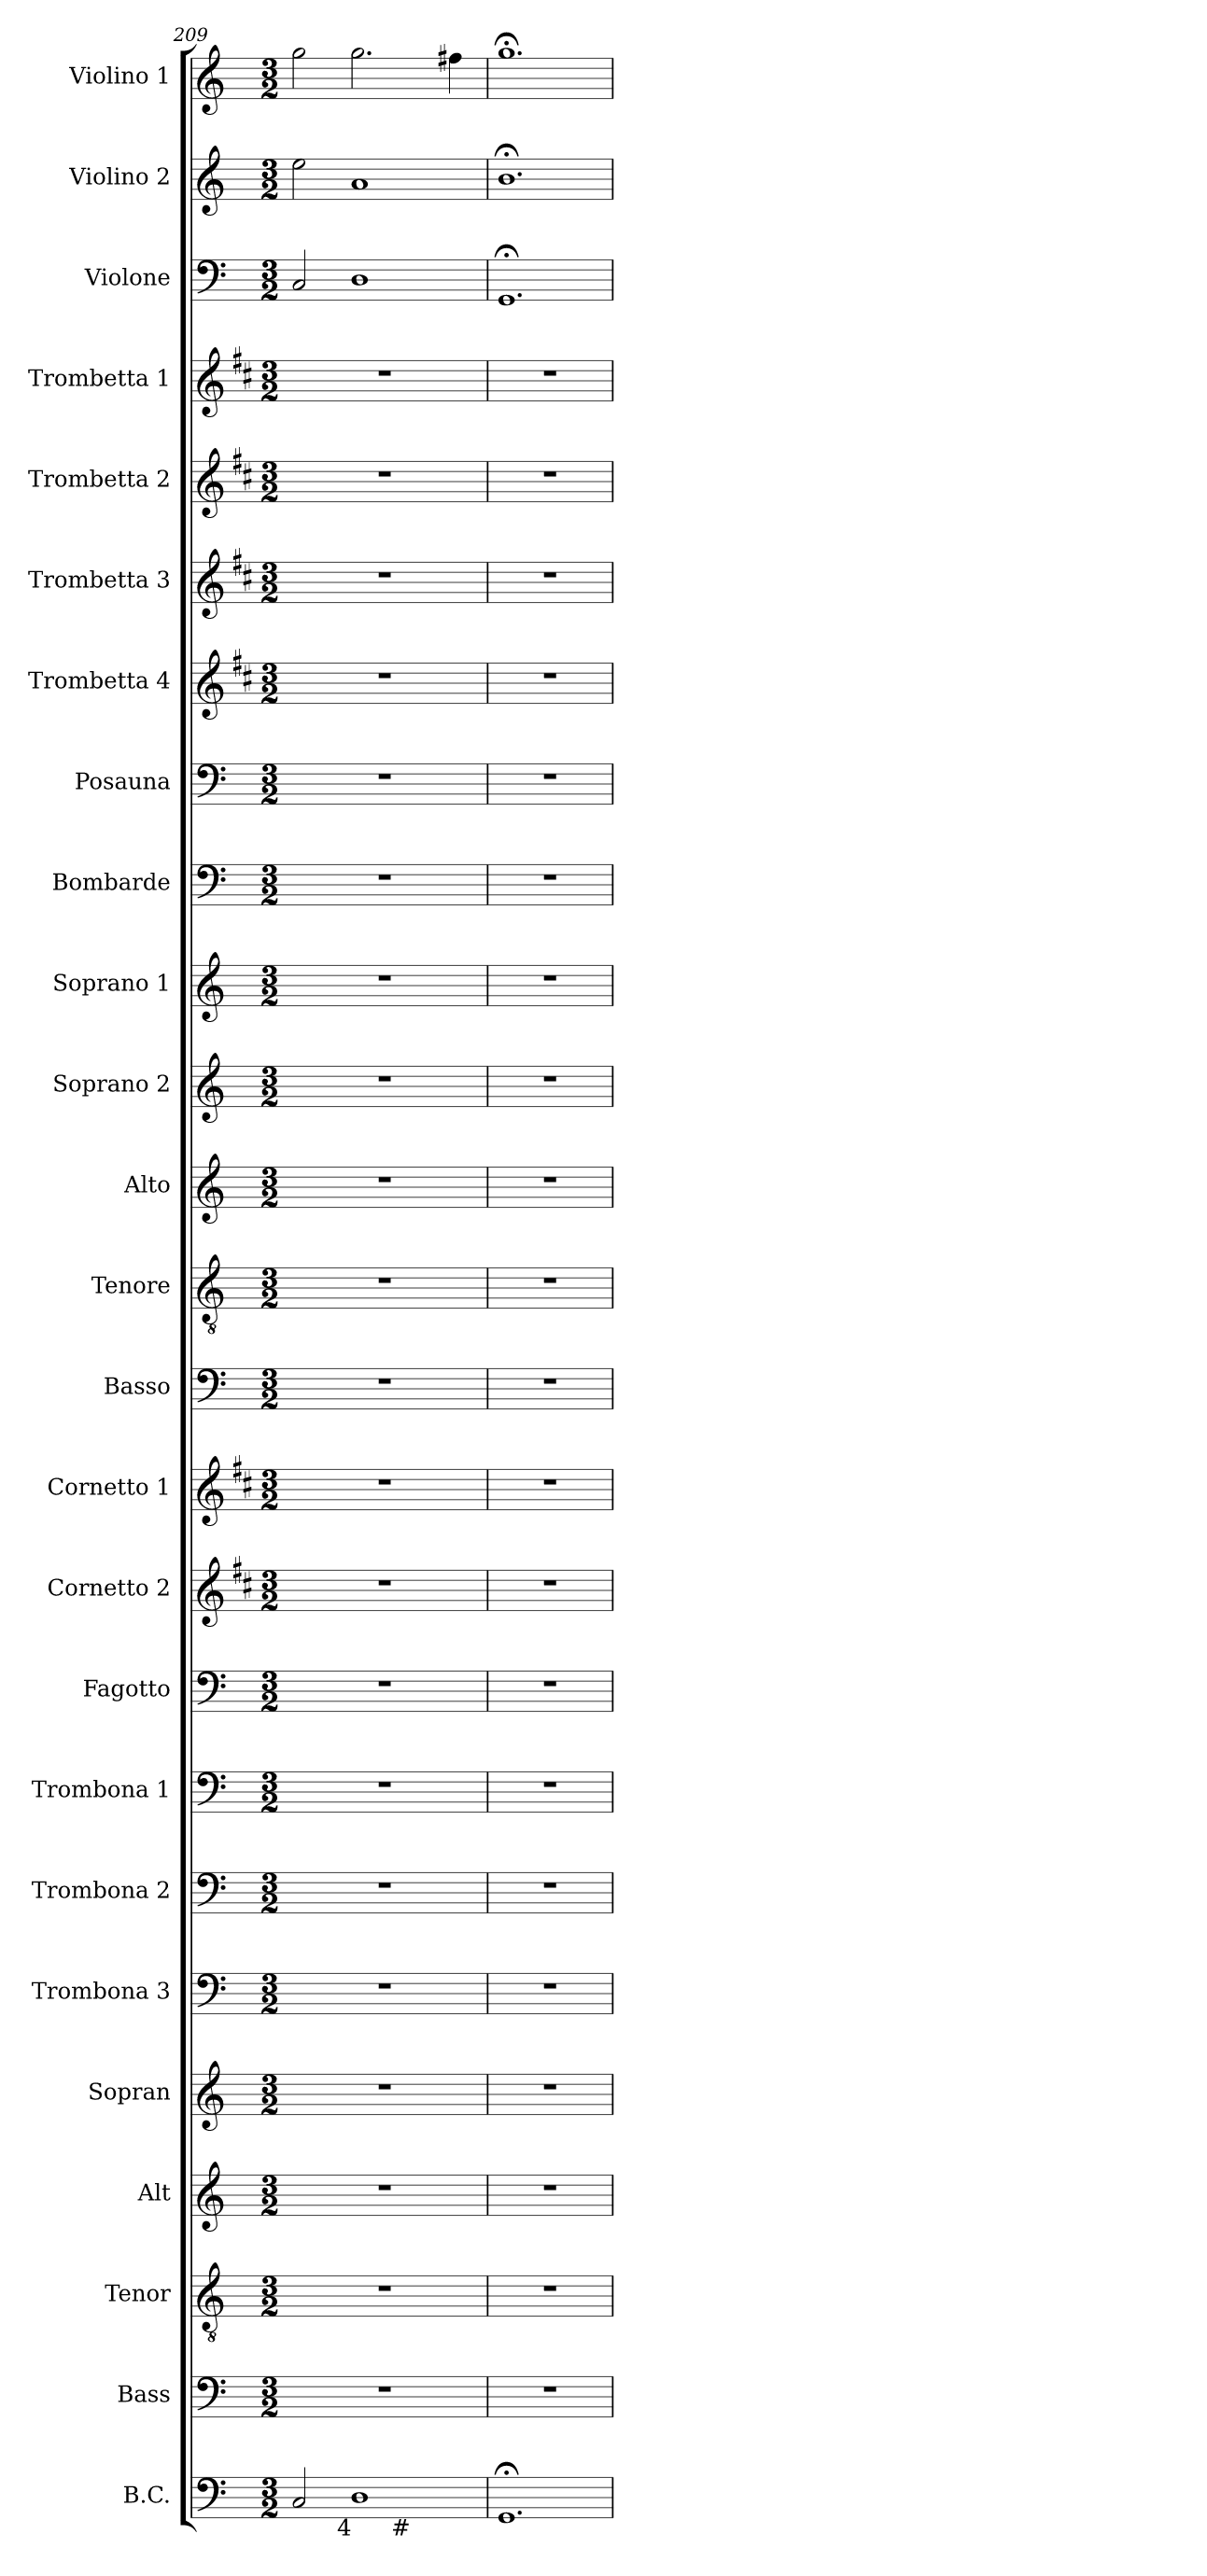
**kern	**kern	**kern	**kern	**kern	**kern	**kern	**kern	**kern	**kern	**kern	**kern	**kern	**kern	**kern	**kern	**kern	**kern	**kern	**kern	**kern	**kern	**kern	**kern	**kern
*part25	*part24	*part23	*part22	*part21	*part20	*part19	*part18	*part17	*part16	*part15	*part14	*part13	*part12	*part11	*part10	*part9	*part8	*part7	*part6	*part5	*part4	*part3	*part2	*part1
*staff25	*staff24	*staff23	*staff22	*staff21	*staff20	*staff19	*staff18	*staff17	*staff16	*staff15	*staff14	*staff13	*staff12	*staff11	*staff10	*staff9	*staff8	*staff7	*staff6	*staff5	*staff4	*staff3	*staff2	*staff1
*I"B.C.	*I"Bass	*I"Tenor	*I"Alt	*I"Sopran	*I"Trombona 3	*I"Trombona 2	*I"Trombona 1	*I"Fagotto	*I"Cornetto 2	*I"Cornetto 1	*I"Basso	*I"Tenore	*I"Alto	*I"Soprano 2	*I"Soprano 1	*I"Bombarde	*I"Posauna	*I"Trombetta 4	*I"Trombetta 3	*I"Trombetta 2	*I"Trombetta 1	*I"Violone	*I"Violino 2	*I"Violino 1
*I'B.C.	*I'B.	*I'T.	*I'A.	*I'S.	*I'Tbn. 2	*I'Tbn. 2	*I'Tbn. 1	*I'Fag.	*I'Cor. 2	*I'Cor. 1	*I'B.	*I'T.	*I'A.	*I'S.	*I'S.	*	*	*	*	*	*	*	*I'Vl. 2	*I'Vl. 1
*clefF4	*clefF4	*clefGv2	*clefG2	*clefG2	*clefF4	*clefF4	*clefF4	*clefF4	*clefG2	*clefG2	*clefF4	*clefGv2	*clefG2	*clefG2	*clefG2	*clefF4	*clefF4	*clefG2	*clefG2	*clefG2	*clefG2	*clefF4	*clefG2	*clefG2
*	*	*ITrd7c12	*	*	*	*	*	*	*ITrd1c2	*ITrd1c2	*	*ITrd7c12	*	*	*	*	*	*ITrd1c2	*ITrd1c2	*ITrd1c2	*ITrd1c2	*	*	*
*k[]	*k[]	*k[]	*k[]	*k[]	*k[]	*k[]	*k[]	*k[]	*k[]	*k[]	*k[]	*k[]	*k[]	*k[]	*k[]	*k[]	*k[]	*k[]	*k[]	*k[]	*k[]	*k[]	*k[]	*k[]
*C:	*C:	*C:	*C:	*C:	*C:	*C:	*C:	*C:	*C:	*C:	*C:	*C:	*C:	*C:	*C:	*C:	*C:	*C:	*C:	*C:	*C:	*C:	*C:	*C:
*M3/2	*M3/2	*M3/2	*M3/2	*M3/2	*M3/2	*M3/2	*M3/2	*M3/2	*M3/2	*M3/2	*M3/2	*M3/2	*M3/2	*M3/2	*M3/2	*M3/2	*M3/2	*M3/2	*M3/2	*M3/2	*M3/2	*M3/2	*M3/2	*M3/2
=209	=209	=209	=209	=209	=209	=209	=209	=209	=209	=209	=209	=209	=209	=209	=209	=209	=209	=209	=209	=209	=209	=209	=209	=209
!LO:TX:b:rj:t=6	!	!	!	!	!	!	!	!	!	!	!	!	!	!	!	!	!	!	!	!	!	!	!	!
!LO:TX:t=5	!	!	!	!	!	!	!	!	!	!	!	!	!	!	!	!	!	!	!	!	!	!	!	!
!	!LO:N:vis=1	!LO:N:vis=1	!LO:N:vis=1	!LO:N:vis=1	!LO:N:vis=1	!LO:N:vis=1	!LO:N:vis=1	!LO:N:vis=1	!LO:N:vis=1	!LO:N:vis=1	!LO:N:vis=1	!LO:N:vis=1	!LO:N:vis=1	!LO:N:vis=1	!LO:N:vis=1	!LO:N:vis=1	!LO:N:vis=1	!LO:N:vis=1	!LO:N:vis=1	!LO:N:vis=1	!LO:N:vis=1	!	!	!
*^	*	*	*	*	*	*	*	*	*	*	*	*	*	*	*	*	*	*	*	*	*	*	*	*
2Ci/	1ryy	1.r	1.r	1.r	1.r	1.r	1.r	1.r	1.r	1.r	1.r	1.r	1.r	1.r	1.r	1.r	1.r	1.r	1.r	1.r	1.r	1.r	2Ci/	2eei\	2ggi\
!LO:TX:b:rj:t=4	!	!	!	!	!	!	!	!	!	!	!	!	!	!	!	!	!	!	!	!	!	!	!	!	!
1Di	.	.	.	.	.	.	.	.	.	.	.	.	.	.	.	.	.	.	.	.	.	.	1Di	1ai	2.ggi\
!	!LO:TX:b:rj:t=#	!	!	!	!	!	!	!	!	!	!	!	!	!	!	!	!	!	!	!	!	!	!	!	!
.	2ryy	.	.	.	.	.	.	.	.	.	.	.	.	.	.	.	.	.	.	.	.	.	.	.	.
.	.	.	.	.	.	.	.	.	.	.	.	.	.	.	.	.	.	.	.	.	.	.	.	.	4ff#Xi\
=210	=210	=210	=210	=210	=210	=210	=210	=210	=210	=210	=210	=210	=210	=210	=210	=210	=210	=210	=210	=210	=210	=210	=210	=210	=210
!	!	!LO:N:vis=1	!LO:N:vis=1	!LO:N:vis=1	!LO:N:vis=1	!LO:N:vis=1	!LO:N:vis=1	!LO:N:vis=1	!LO:N:vis=1	!LO:N:vis=1	!LO:N:vis=1	!LO:N:vis=1	!LO:N:vis=1	!LO:N:vis=1	!LO:N:vis=1	!LO:N:vis=1	!LO:N:vis=1	!LO:N:vis=1	!LO:N:vis=1	!LO:N:vis=1	!LO:N:vis=1	!LO:N:vis=1	!	!	!
*v	*v	*	*	*	*	*	*	*	*	*	*	*	*	*	*	*	*	*	*	*	*	*	*	*	*
1.GG;i	1.r	1.r	1.r	1.r	1.r	1.r	1.r	1.r	1.r	1.r	1.r	1.r	1.r	1.r	1.r	1.r	1.r	1.r	1.r	1.r	1.r	1.GG;i	1.b;i	1.gg;i
=	=	=	=	=	=	=	=	=	=	=	=	=	=	=	=	=	=	=	=	=	=	=	=	=
*-	*-	*-	*-	*-	*-	*-	*-	*-	*-	*-	*-	*-	*-	*-	*-	*-	*-	*-	*-	*-	*-	*-	*-	*-
